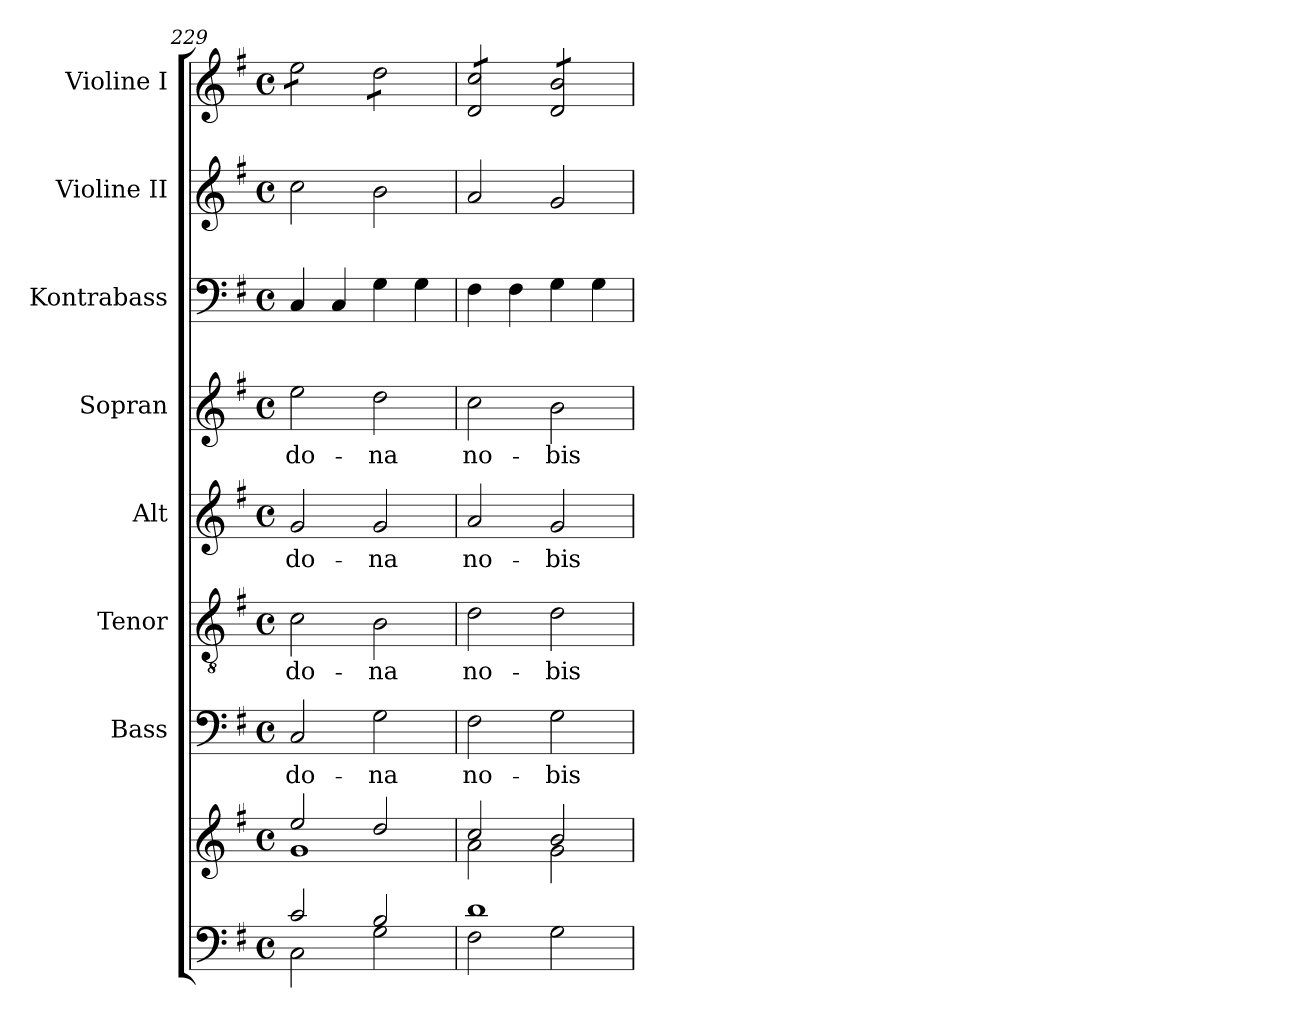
**kern	**kern	**kern	**text	**kern	**text	**kern	**text	**kern	**text	**kern	**kern	**kern
*part8	*part8	*part7	*part7	*part6	*part6	*part5	*part5	*part4	*part4	*part3	*part2	*part1
*staff9	*staff8	*staff7	*staff7	*staff6	*staff6	*staff5	*staff5	*staff4	*staff4	*staff3	*staff2	*staff1
*	*	*I"Bass	*	*I"Tenor	*	*I"Alt	*	*I"Sopran	*	*I"Kontrabass	*I"Violine II	*I"Violine I
*	*	*I'B.	*	*I'T.	*	*I'A.	*	*I'S.	*	*I'Kb.	*I'Vl. II	*I'Vl. I
*clefF4	*clefG2	*clefF4	*	*clefGv2	*	*clefG2	*	*clefG2	*	*clefF4	*clefG2	*clefG2
*	*	*	*	*	*	*	*	*	*	*ITrd7c12	*	*
*k[f#]	*k[f#]	*k[f#]	*	*k[f#]	*	*k[f#]	*	*k[f#]	*	*k[f#]	*k[f#]	*k[f#]
*G:	*G:	*G:	*	*G:	*	*G:	*	*G:	*	*G:	*G:	*G:
*M4/4	*M4/4	*M4/4	*	*M4/4	*	*M4/4	*	*M4/4	*	*M4/4	*M4/4	*M4/4
*met(c)	*met(c)	*met(c)	*	*met(c)	*	*met(c)	*	*met(c)	*	*met(c)	*met(c)	*met(c)
=229	=229	=229	=229	=229	=229	=229	=229	=229	=229	=229	=229	=229
*^	*^	*	*	*	*	*	*	*	*	*	*	*
!	!	!	!	!	!LO:LY:b	!	!LO:LY:b	!	!LO:LY:b	!	!LO:LY:b	!	!	!
*	*	*	*	*	*	*	*	*	*	*	*	*	*	*tremolo
2c/	2C\	2ee/	1g	2C/	do-	2c\	do-	2g/	do-	2ee\	do-	4CC/	2cc\	8ee\L
.	.	.	.	.	.	.	.	.	.	.	.	.	.	8ee\
.	.	.	.	.	.	.	.	.	.	.	.	4CC/	.	8ee\
.	.	.	.	.	.	.	.	.	.	.	.	.	.	8ee\J
!	!	!	!	!	!LO:LY:b	!	!LO:LY:b	!	!LO:LY:b	!	!LO:LY:b	!	!	!
2B/	2G\	2dd/	.	2G\	-na	2B\	-na	2g/	-na	2dd\	-na	4GG\	2b\	8dd\L
.	.	.	.	.	.	.	.	.	.	.	.	.	.	8dd\
.	.	.	.	.	.	.	.	.	.	.	.	4GG\	.	8dd\
.	.	.	.	.	.	.	.	.	.	.	.	.	.	8dd\J
=230	=230	=230	=230	=230	=230	=230	=230	=230	=230	=230	=230	=230	=230	=230
!	!	!	!	!	!LO:LY:b	!	!LO:LY:b	!	!LO:LY:b	!	!LO:LY:b	!	!	!
1d	2F#\	2cc/	2a\	2F#\	no-	2d\	no-	2a/	no-	2cc\	no-	4FF#\	2a/	8d/ 8cc/L
.	.	.	.	.	.	.	.	.	.	.	.	.	.	8d/ 8cc/
.	.	.	.	.	.	.	.	.	.	.	.	4FF#\	.	8d/ 8cc/
.	.	.	.	.	.	.	.	.	.	.	.	.	.	8d/ 8cc/J
!	!	!	!	!	!LO:LY:b	!	!LO:LY:b	!	!LO:LY:b	!	!LO:LY:b	!	!	!
.	2G\	2b/	2g\	2G\	-bis	2d\	-bis	2g/	-bis	2b\	-bis	4GG\	2g/	8d/ 8b/L
.	.	.	.	.	.	.	.	.	.	.	.	.	.	8d/ 8b/
.	.	.	.	.	.	.	.	.	.	.	.	4GG\	.	8d/ 8b/
.	.	.	.	.	.	.	.	.	.	.	.	.	.	8d/ 8b/J
*	*	*	*	*	*	*	*	*	*	*	*	*	*	*Xtremolo
*v	*v	*	*	*	*	*	*	*	*	*	*	*	*	*
*	*v	*v	*	*	*	*	*	*	*	*	*	*	*
=	=	=	=	=	=	=	=	=	=	=	=	=
*-	*-	*-	*-	*-	*-	*-	*-	*-	*-	*-	*-	*-
